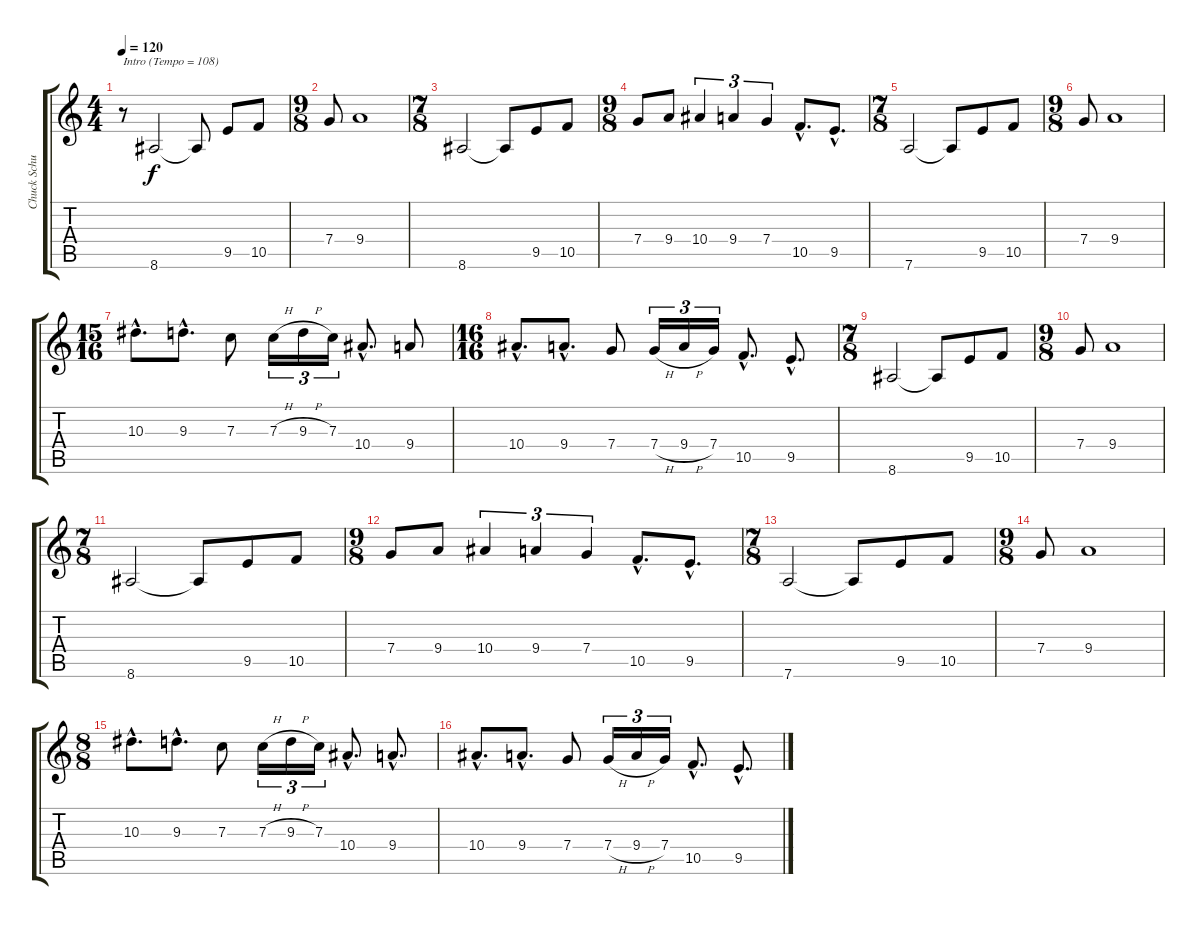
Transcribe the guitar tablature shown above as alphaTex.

\track ("Chuck Schuldiner" "Chuck Schu") {instrument distortionguitar}
\staff {score tabs}
\tuning (D4 A3 F3 C3 G2 D2) {hide}
\ts (4 4)
\tempo 120
\tempo 108
\tempo 120
\clef g2
\ks c
r.8{txt "Intro (Tempo = 108)" dy f volume 16 instrument electricguitarclean} 8.6.2 8.6{t}.8 9.5.8 10.5.8 |
\ts (9 8)
7.4.8 9.4.1 |
\ts (7 8)
8.6.2 8.6{t}.8 9.5.8 10.5.8 |
\ts (9 8)
7.4.8 9.4.8 10.4.4{tu (3 2)} 9.4.4{tu (3 2)} 7.4.4{tu (3 2)} 10.5{hac}.8{d} 9.5{hac}.8{d} |
\ts (7 8)
7.6.2 7.6{t}.8 9.5.8 10.5.8 |
\ts (9 8)
7.4.8 9.4.1 |
\ts (15 16)
10.3{hac}.8{d} 9.3{hac}.8{d} 7.3.8 7.3{h}.16{tu (3 2)} 9.3{h}.16{tu (3 2)} 7.3.16{tu (3 2)} 10.4{hac}.8{d} 9.4.8 |
\ts (16 16)
10.4{hac}.8{d} 9.4{hac}.8{d} 7.4.8 7.4{h}.16{tu (3 2)} 9.4{h}.16{tu (3 2)} 7.4.16{tu (3 2)} 10.5{hac}.8{d} 9.5{hac}.8{d} |
\ts (7 8)
8.6.2 8.6{t}.8 9.5.8 10.5.8 |
\ts (9 8)
7.4.8 9.4.1 |
\ts (7 8)
8.6.2 8.6{t}.8 9.5.8 10.5.8 |
\ts (9 8)
7.4.8 9.4.8 10.4.4{tu (3 2)} 9.4.4{tu (3 2)} 7.4.4{tu (3 2)} 10.5{hac}.8{d} 9.5{hac}.8{d} |
\ts (7 8)
7.6.2 7.6{t}.8 9.5.8 10.5.8 |
\ts (9 8)
7.4.8 9.4.1 |
\ts (8 8)
10.3{hac}.8{d} 9.3{hac}.8{d} 7.3.8 7.3{h}.16{tu (3 2)} 9.3{h}.16{tu (3 2)} 7.3.16{tu (3 2)} 10.4{hac}.8{d} 9.4{hac}.8{d} |
10.4{hac}.8{d} 9.4{hac}.8{d} 7.4.8 7.4{h}.16{tu (3 2)} 9.4{h}.16{tu (3 2)} 7.4.16{tu (3 2)} 10.5{hac}.8{d} 9.5{hac}.8{d}
